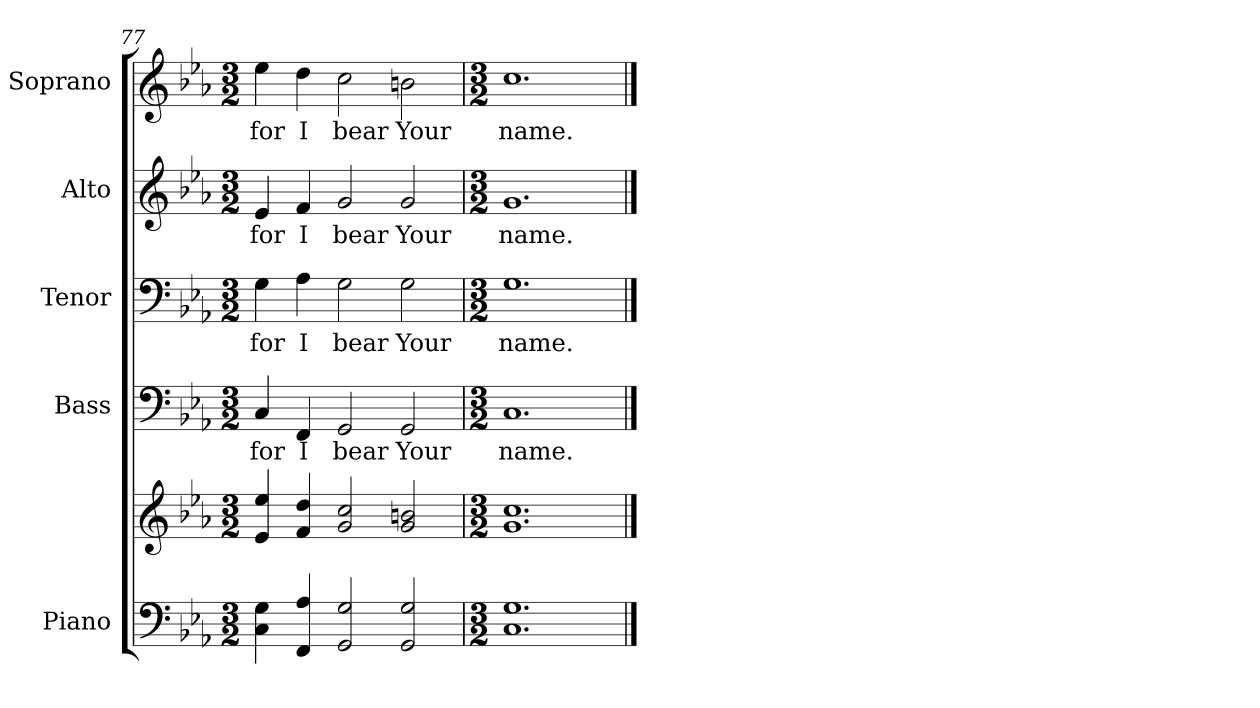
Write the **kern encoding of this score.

**kern	**kern	**kern	**text	**kern	**text	**kern	**text	**kern	**text
*part5	*part5	*part4	*part4	*part3	*part3	*part2	*part2	*part1	*part1
*staff6	*staff5	*staff4	*staff4	*staff3	*staff3	*staff2	*staff2	*staff1	*staff1
*I"Piano	*	*I"Bass	*	*I"Tenor	*	*I"Alto	*	*I"Soprano	*
*I'Pno.	*	*I'B.	*	*I'T.	*	*I'A.	*	*I'S.	*
!!LO:PB:g=z
*clefF4	*clefG2	*clefF4	*	*clefF4	*	*clefG2	*	*clefG2	*
*k[b-e-a-]	*k[b-e-a-]	*k[b-e-a-]	*	*k[b-e-a-]	*	*k[b-e-a-]	*	*k[b-e-a-]	*
*E-:	*E-:	*E-:	*	*E-:	*	*E-:	*	*E-:	*
*M3/2	*M3/2	*M3/2	*	*M3/2	*	*M3/2	*	*M3/2	*
=77	=77	=77	=77	=77	=77	=77	=77	=77	=77
!	!	!	!LO:LY:b:color=#000000	!	!	!	!	!	!
!	!	!	!	!	!LO:LY:b:color=#000000	!	!	!	!
!	!	!	!	!	!	!	!LO:LY:b:color=#000000	!	!
!	!	!	!	!	!	!	!	!	!LO:LY:b:color=#000000
4Ci\ 4Gi	4e-i/ 4ee-i	4Ci/	for	4Gi\	for	4e-i/	for	4ee-i\	for
!	!	!	!LO:LY:b:color=#000000	!	!	!	!	!	!
!	!	!	!	!	!LO:LY:b:color=#000000	!	!	!	!
!	!	!	!	!	!	!	!LO:LY:b:color=#000000	!	!
!	!	!	!	!	!	!	!	!	!LO:LY:b:color=#000000
4FFi/ 4A-i	4fi/ 4ddi	4FFi/	I	4A-i\	I	4fi/	I	4ddi\	I
!	!	!	!LO:LY:b:color=#000000	!	!	!	!	!	!
!	!	!	!	!	!LO:LY:b:color=#000000	!	!	!	!
!	!	!	!	!	!	!	!LO:LY:b:color=#000000	!	!
!	!	!	!	!	!	!	!	!	!LO:LY:b:color=#000000
2GGi/ 2Gi	2gi/ 2cci	2GGi/	bear	2Gi\	bear	2gi/	bear	2cci\	bear
!	!	!	!LO:LY:b:color=#000000	!	!	!	!	!	!
!	!	!	!	!	!LO:LY:b:color=#000000	!	!	!	!
!	!	!	!	!	!	!	!LO:LY:b:color=#000000	!	!
!	!	!	!	!	!	!	!	!	!LO:LY:b:color=#000000
2GGi/ 2Gi	2gi/ 2bni	2GGi/	Your	2Gi\	Your	2gi/	Your	2bni\	Your
=78	=78	=78	=78	=78	=78	=78	=78	=78	=78
*M3/2	*M3/2	*M3/2	*	*M3/2	*	*M3/2	*	*M3/2	*
!	!	!	!LO:LY:b:color=#000000	!	!	!	!	!	!
!	!	!	!	!	!LO:LY:b:color=#000000	!	!	!	!
!	!	!	!	!	!	!	!LO:LY:b:color=#000000	!	!
!	!	!	!	!	!	!	!	!	!LO:LY:b:color=#000000
1.Ci 1.Gi	1.gi 1.cci	1.Ci	name.	1.Gi	name.	1.gi	name.	1.cci	name.
==	==	==	==	==	==	==	==	==	==
*-	*-	*-	*-	*-	*-	*-	*-	*-	*-
